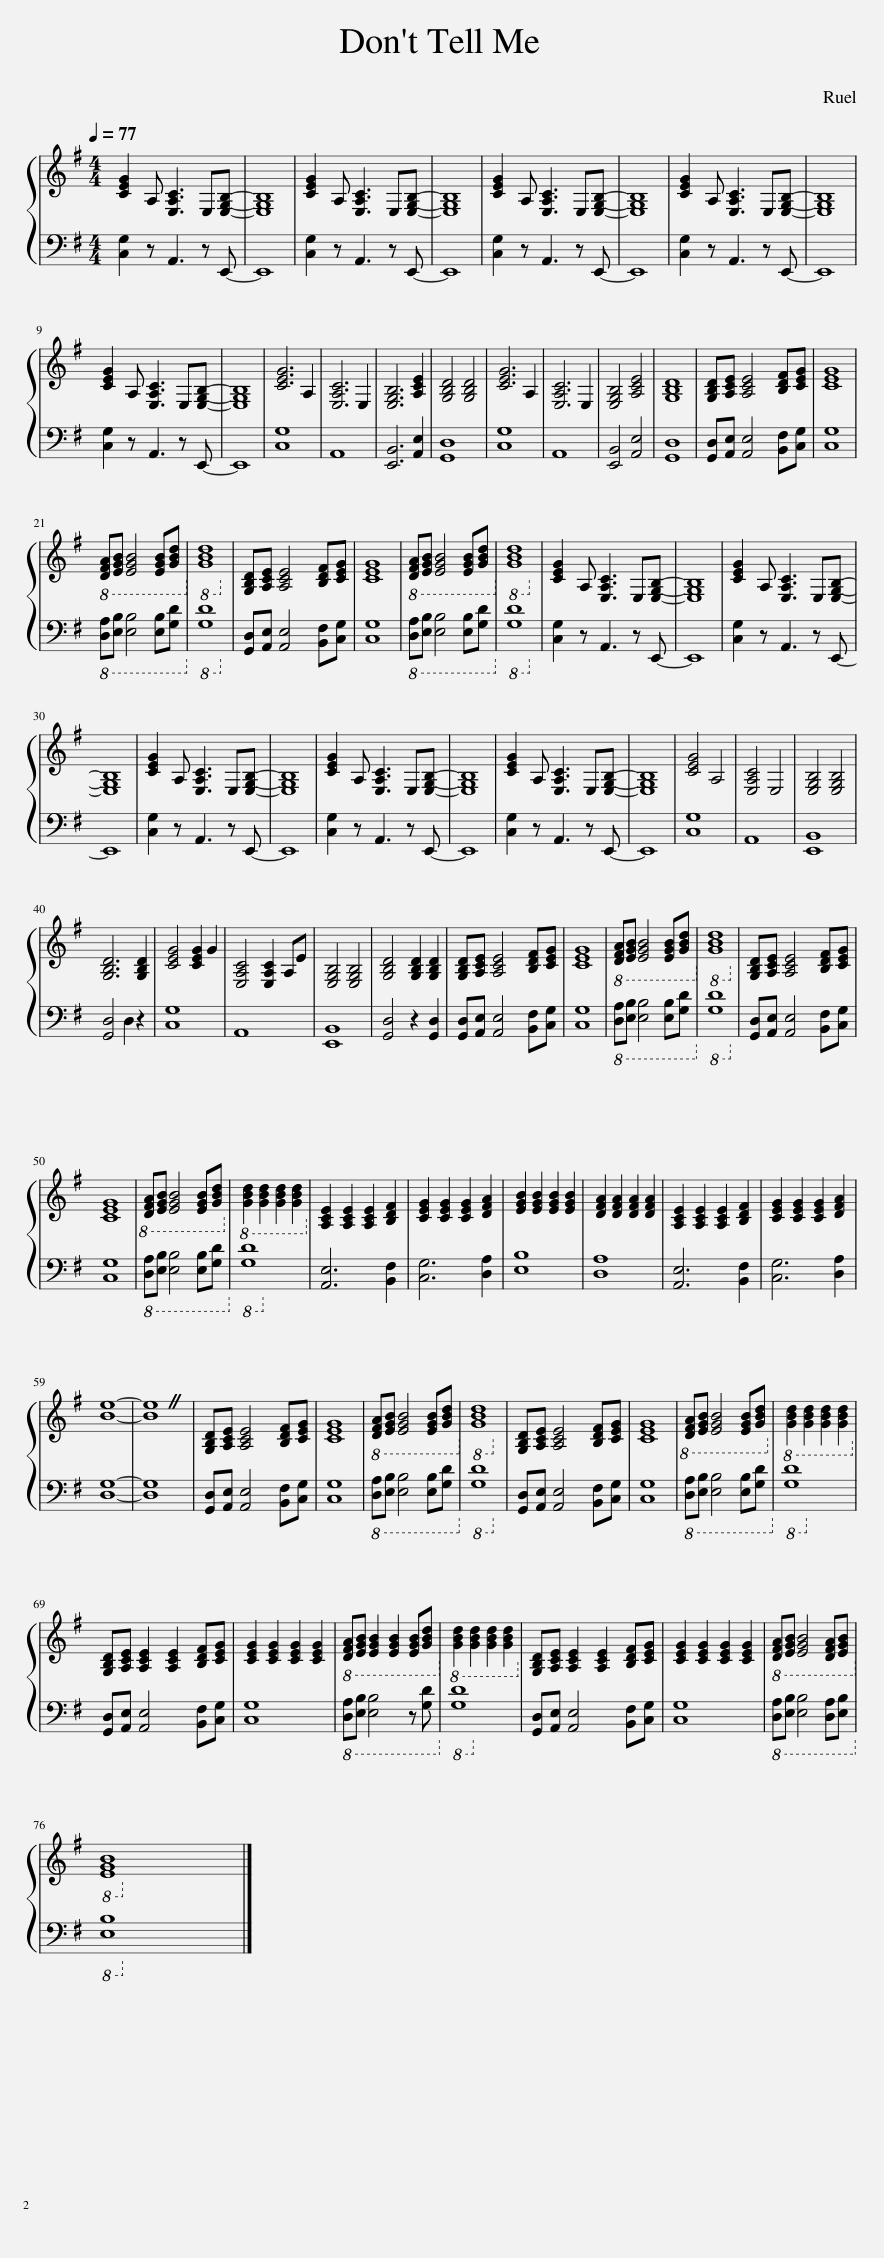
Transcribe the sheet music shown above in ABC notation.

X:1
%%score { 1 | 2 }
L:1/8
Q:1/4=77
M:4/4
I:linebreak $
K:G
V:1 treble
V:2 bass
V:1
 [CEG]2 A, [E,A,C]3 E,[E,G,B,]- | [E,G,B,]8 | [CEG]2 A, [E,A,C]3 E,[E,G,B,]- | [E,G,B,]8 | [CEG]2 A, [E,A,C]3 E,[E,G,B,]- | %5
 [E,G,B,]8 | [CEG]2 A, [E,A,C]3 E,[E,G,B,]- | [E,G,B,]8 |$ [CEG]2 A, [E,A,C]3 E,[E,G,B,]- | [E,G,B,]8 | %10
 [CEG]6 A,2 | [E,A,C]6 E,2 | [E,G,B,]6 [A,CE]2 | [G,B,D]4 [G,B,D]4 | [CEG]6 A,2 | %15
 [E,A,C]6 E,2 | [E,G,B,]4 [A,CE]4 | [G,B,D]8 | [G,B,D][A,CE] [A,CE]4 [B,DF][CEG] | [CEG]8 |$ %20
!8vb(! [D,F,A,][E,G,B,] [E,G,B,]4 [E,G,B,][G,B,D]!8vb)! |!8vb(! [G,B,D]8!8vb)! | [G,B,D][A,CE] [A,CE]4 [B,DF][CEG] | [CEG]8 |!8vb(! [D,F,A,][E,G,B,] [E,G,B,]4 [E,G,B,][G,B,D]!8vb)! | %25
!8vb(! [G,B,D]8!8vb)! | [CEG]2 A, [E,A,C]3 E,[E,G,B,]- | [E,G,B,]8 | [CEG]2 A, [E,A,C]3 E,[E,G,B,]- |$ [E,G,B,]8 | %30
 [CEG]2 A, [E,A,C]3 E,[E,G,B,]- | [E,G,B,]8 | [CEG]2 A, [E,A,C]3 E,[E,G,B,]- | [E,G,B,]8 | [CEG]2 A, [E,A,C]3 E,[E,G,B,]- | %35
 [E,G,B,]8 | [CEG]4 A,4 | [E,A,C]4 E,4 | [E,G,B,]4 [E,G,B,]4 |$ [G,B,D]6 [G,B,D]2 | %40
 [CEG]4 [CEG]2 G2 | [E,A,C]4 [E,A,C]2 A,E | [E,G,B,]4 [E,G,B,]4 | [G,B,D]4 [G,B,D]2 [G,B,D]2 | [G,B,D][A,CE] [A,CE]4 [B,DF][CEG] | %45
 [CEG]8 |!8vb(! [D,F,A,][E,G,B,] [E,G,B,]4 [E,G,B,][G,B,D]!8vb)! |!8vb(! [G,B,D]8!8vb)! | [G,B,D][A,CE] [A,CE]4 [B,DF][CEG] |$ [CEG]8 | %50
!8vb(! [D,F,A,][E,G,B,] [E,G,B,]4 [E,G,B,][G,B,D]!8vb)! |!8vb(! [G,B,D]2 [G,B,D]2 [G,B,D]2 [G,B,D]2!8vb)! | [A,CE]2 [A,CE]2 [A,CE]2 [B,DF]2 | [CEG]2 [CEG]2 [CEG]2 [DFA]2 | [EGB]2 [EGB]2 [EGB]2 [EGB]2 | %55
 [DFA]2 [DFA]2 [DFA]2 [DFA]2 | [A,CE]2 [A,CE]2 [A,CE]2 [B,DF]2 | [CEG]2 [CEG]2 [CEG]2 [DFA]2 |$ [Be]8- | [Be]8 | %60
 [G,B,D][A,CE] [A,CE]4 [B,DF][CEG] | [CEG]8 |!8vb(! [D,F,A,][E,G,B,] [E,G,B,]4 [E,G,B,][G,B,D]!8vb)! |!8vb(! [G,B,D]8!8vb)! | [G,B,D][A,CE] [A,CE]4 [B,DF][CEG] | %65
 [CEG]8 |!8vb(! [D,F,A,][E,G,B,] [E,G,B,]4 [E,G,B,][G,B,D]!8vb)! |!8vb(! [G,B,D]2 [G,B,D]2 [G,B,D]2 [G,B,D]2!8vb)! |$ [G,B,D][A,CE] [A,CE]2 [A,CE]2 [B,DF][CEG] | [CEG]2 [CEG]2 [CEG]2 [CEG]2 | %70
!8vb(! [D,F,A,][E,G,B,] [E,G,B,]2 [E,G,B,]2 [E,G,B,][G,B,D]!8vb)! |!8vb(! [G,B,D]2 [G,B,D]2 [G,B,D]2 [G,B,D]2!8vb)! | [G,B,D][A,CE] [A,CE]2 [A,CE]2 [B,DF][CEG] | [CEG]2 [CEG]2 [CEG]2 [CEG]2 |!8vb(! [D,F,A,][E,G,B,] [E,G,B,]4 [D,F,A,][E,G,B,]!8vb)! |$ %75
!8vb(! [E,G,B,]8!8vb)! |] %76
V:2
 [C,G,]2 z A,,3 z E,,- | E,,8 | [C,G,]2 z A,,3 z E,,- | E,,8 | [C,G,]2 z A,,3 z E,,- | %5
 E,,8 | [C,G,]2 z A,,3 z E,,- | E,,8 |$ [C,G,]2 z A,,3 z E,,- | E,,8 | %10
 [C,G,]8 | A,,8 | [E,,B,,]6 [A,,E,]2 | [G,,D,]8 | [C,G,]8 | %15
 A,,8 | [E,,B,,]4 [A,,E,]4 | [G,,D,]8 | [G,,D,][A,,E,] [A,,E,]4 [B,,F,][C,G,] | [C,G,]8 |$ %20
!8vb(! [D,,A,,][E,,B,,] [E,,B,,]4 [E,,B,,][G,,D,]!8vb)! |!8vb(! [G,,D,]8!8vb)! | [G,,D,][A,,E,] [A,,E,]4 [B,,F,][C,G,] | [C,G,]8 |!8vb(! [D,,A,,][E,,B,,] [E,,B,,]4 [E,,B,,][G,,D,]!8vb)! | %25
!8vb(! [G,,D,]8!8vb)! | [C,G,]2 z A,,3 z E,,- | E,,8 | [C,G,]2 z A,,3 z E,,- |$ E,,8 | %30
 [C,G,]2 z A,,3 z E,,- | E,,8 | [C,G,]2 z A,,3 z E,,- | E,,8 | [C,G,]2 z A,,3 z E,,- | %35
 E,,8 | [C,G,]8 | A,,8 | [E,,B,,]8 |$ [G,,D,]4 D,2 z2 | %40
 [C,G,]8 | A,,8 | [E,,B,,]8 | [G,,D,]4 z2 [G,,D,]2 | [G,,D,][A,,E,] [A,,E,]4 [B,,F,][C,G,] | %45
 [C,G,]8 |!8vb(! [D,,A,,][E,,B,,] [E,,B,,]4 [E,,B,,][G,,D,]!8vb)! |!8vb(! [G,,D,]8!8vb)! | [G,,D,][A,,E,] [A,,E,]4 [B,,F,][C,G,] |$ [C,G,]8 | %50
!8vb(! [D,,A,,][E,,B,,] [E,,B,,]4 [E,,B,,][G,,D,]!8vb)! |!8vb(! [G,,D,]8!8vb)! | [A,,E,]6 [B,,F,]2 | [C,G,]6 [D,A,]2 | [E,B,]8 | %55
 [D,A,]8 | [A,,E,]6 [B,,F,]2 | [C,G,]6 [D,A,]2 |$ [D,G,]8- | [D,G,]8 | %60
 [G,,D,][A,,E,] [A,,E,]4 [B,,F,][C,G,] | [C,G,]8 |!8vb(! [D,,A,,][E,,B,,] [E,,B,,]4 [E,,B,,][G,,D,]!8vb)! |!8vb(! [G,,D,]8!8vb)! | [G,,D,][A,,E,] [A,,E,]4 [B,,F,][C,G,] | %65
 [C,G,]8 |!8vb(! [D,,A,,][E,,B,,] [E,,B,,]4 [E,,B,,][G,,D,]!8vb)! |!8vb(! [G,,D,]8!8vb)! |$ [G,,D,][A,,E,] [A,,E,]4 [B,,F,][C,G,] | [C,G,]8 | %70
!8vb(! [D,,A,,][E,,B,,] [E,,B,,]4 z [G,,D,]!8vb)! |!8vb(! [G,,D,]8!8vb)! | [G,,D,][A,,E,] [A,,E,]4 [B,,F,][C,G,] | [C,G,]8 |!8vb(! [D,,A,,][E,,B,,] [E,,B,,]4 [D,,A,,][E,,B,,]!8vb)! |$ %75
!8vb(! [E,,B,,]8!8vb)! |] %76
